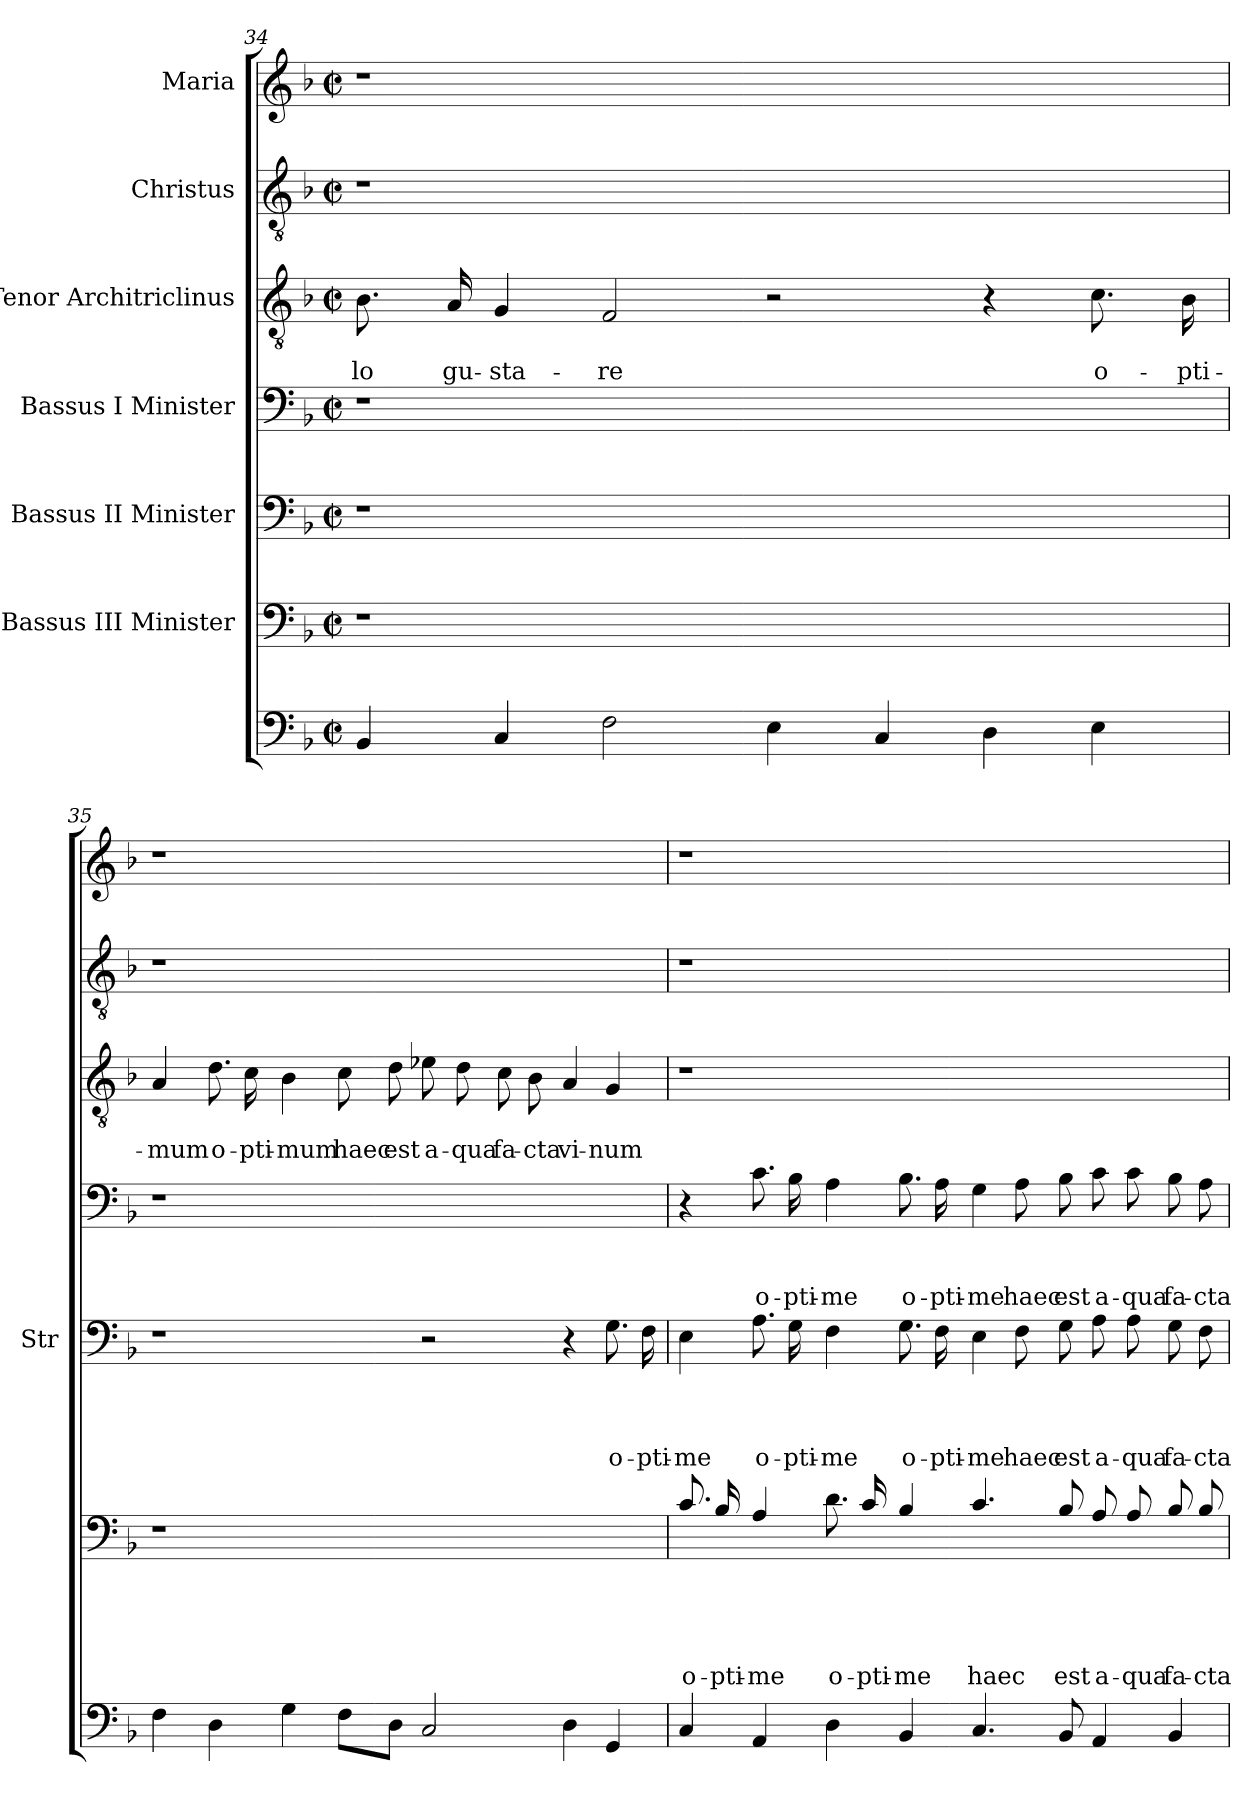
**kern	**kern	**text	**text	**text	**text	**text	**kern	**text	**text	**text	**text	**kern	**text	**text	**text	**kern	**text	**text	**kern	**kern
*part7	*part6	*part6	*part6	*part6	*part6	*part6	*part5	*part5	*part5	*part5	*part5	*part4	*part4	*part4	*part4	*part3	*part3	*part3	*part2	*part1
*staff7	*staff6	*staff6	*staff6	*staff6	*staff6	*staff6	*staff5	*staff5	*staff5	*staff5	*staff5	*staff4	*staff4	*staff4	*staff4	*staff3	*staff3	*staff3	*staff2	*staff1
*	*I"Bassus III  Minister	*	*	*	*	*	*I"Bassus II  Minister	*	*	*	*	*I"Bassus  I Minister	*	*	*	*I"Tenor  Architriclinus	*	*	*I"Christus	*I"Maria
*	*	*	*	*	*	*	*I'Str	*	*	*	*	*	*	*	*	*	*	*	*	*
*clefF4	*clefF4	*	*	*	*	*	*clefF4	*	*	*	*	*clefF4	*	*	*	*clefGv2	*	*	*clefGv2	*clefG2
*	*ITrd8c14	*	*	*	*	*	*	*	*	*	*	*	*	*	*	*	*	*	*	*
*k[b-]	*k[b-]	*	*	*	*	*	*k[b-]	*	*	*	*	*k[b-]	*	*	*	*k[b-]	*	*	*k[b-]	*k[b-]
*d:	*d:	*	*	*	*	*	*d:	*	*	*	*	*d:	*	*	*	*d:	*	*	*d:	*d:
*M2/2	*M2/2	*	*	*	*	*	*M2/2	*	*	*	*	*M2/2	*	*	*	*M2/2	*	*	*M2/2	*M2/2
*met(c|)	*met(c|)	*	*	*	*	*	*met(c|)	*	*	*	*	*met(c|)	*	*	*	*met(c|)	*	*	*met(c|)	*met(c|)
=34	=34	=34	=34	=34	=34	=34	=34	=34	=34	=34	=34	=34	=34	=34	=34	=34	=34	=34	=34	=34
!	!	!	!	!	!	!	!	!	!	!	!	!	!	!	!	!	!	!LO:LY:b	!	!
4BB-/	1r	.	.	.	.	.	1r	.	.	.	.	1r	.	.	.	8.B-\	.	-lo	1r	1r
!	!	!	!	!	!	!	!	!	!	!	!	!	!	!	!	!	!	!LO:LY:b	!	!
.	.	.	.	.	.	.	.	.	.	.	.	.	.	.	.	16A/	.	gu-	.	.
!	!	!	!	!	!	!	!	!	!	!	!	!	!	!	!	!	!	!LO:LY:b	!	!
4C/	.	.	.	.	.	.	.	.	.	.	.	.	.	.	.	4G/	.	-sta-	.	.
!	!	!	!	!	!	!	!	!	!	!	!	!	!	!	!	!	!	!LO:LY:b	!	!
2F\	.	.	.	.	.	.	.	.	.	.	.	.	.	.	.	2F/	.	-re	.	.
4E\	1ryy	.	.	.	.	.	1ryy	.	.	.	.	1ryy	.	.	.	2r	.	.	1ryy	1ryy
4C/	.	.	.	.	.	.	.	.	.	.	.	.	.	.	.	.	.	.	.	.
4D\	.	.	.	.	.	.	.	.	.	.	.	.	.	.	.	4r	.	.	.	.
!	!	!	!	!	!	!	!	!	!	!	!	!	!	!	!	!	!	!LO:LY:b	!	!
4E\	.	.	.	.	.	.	.	.	.	.	.	.	.	.	.	8.c\	.	o-	.	.
!	!	!	!	!	!	!	!	!	!	!	!	!	!	!	!	!	!	!LO:LY:b	!	!
.	.	.	.	.	.	.	.	.	.	.	.	.	.	.	.	16B-\	.	-pti-	.	.
!!LO:LB:g=z
=35	=35	=35	=35	=35	=35	=35	=35	=35	=35	=35	=35	=35	=35	=35	=35	=35	=35	=35	=35	=35
!	!	!	!	!	!	!	!	!	!	!	!	!	!	!	!	!	!	!LO:LY:b	!	!
4F\	1r	.	.	.	.	.	1r	.	.	.	.	1r	.	.	.	4A/	.	-mum	1r	1r
!	!	!	!	!	!	!	!	!	!	!	!	!	!	!	!	!	!	!LO:LY:b	!	!
4D\	.	.	.	.	.	.	.	.	.	.	.	.	.	.	.	8.d\	.	o-	.	.
!	!	!	!	!	!	!	!	!	!	!	!	!	!	!	!	!	!	!LO:LY:b	!	!
.	.	.	.	.	.	.	.	.	.	.	.	.	.	.	.	16c\	.	-pti-	.	.
!	!	!	!	!	!	!	!	!	!	!	!	!	!	!	!	!	!	!LO:LY:b	!	!
4G\	.	.	.	.	.	.	.	.	.	.	.	.	.	.	.	4B-\	.	-mum	.	.
!	!	!	!	!	!	!	!	!	!	!	!	!	!	!	!	!	!	!LO:LY:b	!	!
8F\L	.	.	.	.	.	.	.	.	.	.	.	.	.	.	.	8c\	.	haec	.	.
!	!	!	!	!	!	!	!	!	!	!	!	!	!	!	!	!	!	!LO:LY:b	!	!
8D\J	.	.	.	.	.	.	.	.	.	.	.	.	.	.	.	8d\	.	est	.	.
!	!	!	!	!	!	!	!	!	!	!	!	!	!	!	!	!	!	!LO:LY:b	!	!
2C/	1ryy	.	.	.	.	.	2r	.	.	.	.	1ryy	.	.	.	8e-X\	.	a-	1ryy	1ryy
!	!	!	!	!	!	!	!	!	!	!	!	!	!	!	!	!	!	!LO:LY:b	!	!
.	.	.	.	.	.	.	.	.	.	.	.	.	.	.	.	8d\	.	-qua	.	.
!	!	!	!	!	!	!	!	!	!	!	!	!	!	!	!	!	!	!LO:LY:b	!	!
.	.	.	.	.	.	.	.	.	.	.	.	.	.	.	.	8c\	.	fa-	.	.
!	!	!	!	!	!	!	!	!	!	!	!	!	!	!	!	!	!	!LO:LY:b	!	!
.	.	.	.	.	.	.	.	.	.	.	.	.	.	.	.	8B-\	.	-cta	.	.
!	!	!	!	!	!	!	!	!	!	!	!	!	!	!	!	!	!	!LO:LY:b	!	!
4D\	.	.	.	.	.	.	4r	.	.	.	.	.	.	.	.	4A/	.	vi-	.	.
!	!	!	!	!	!	!	!	!	!	!	!LO:LY:b	!	!	!	!	!	!	!LO:LY:b	!	!
4GG/	.	.	.	.	.	.	8.G\	.	.	.	o-	.	.	.	.	4G/	.	-num	.	.
!	!	!	!	!	!	!	!	!	!	!	!LO:LY:b	!	!	!	!	!	!	!	!	!
.	.	.	.	.	.	.	16F\	.	.	.	-pti-	.	.	.	.	.	.	.	.	.
=36	=36	=36	=36	=36	=36	=36	=36	=36	=36	=36	=36	=36	=36	=36	=36	=36	=36	=36	=36	=36
!	!	!	!	!	!	!LO:LY:b	!	!	!	!	!LO:LY:b	!	!	!	!	!	!	!	!	!
4C/	8.C/	.	.	.	.	o-	4E\	.	.	.	-me	4r	.	.	.	1r	.	.	1r	1r
!	!	!	!	!	!	!LO:LY:b	!	!	!	!	!	!	!	!	!	!	!	!	!	!
.	16BB-/	.	.	.	.	-pti-	.	.	.	.	.	.	.	.	.	.	.	.	.	.
!	!	!	!	!	!	!LO:LY:b	!	!	!	!	!LO:LY:b	!	!	!	!LO:LY:b	!	!	!	!	!
4AA/	4AA/	.	.	.	.	-me	8.A\	.	.	.	o-	8.c\	.	.	o-	.	.	.	.	.
!	!	!	!	!	!	!	!	!	!	!	!LO:LY:b	!	!	!	!LO:LY:b	!	!	!	!	!
.	.	.	.	.	.	.	16G\	.	.	.	-pti-	16B-\	.	.	-pti-	.	.	.	.	.
!	!	!	!	!	!	!LO:LY:b	!	!	!	!	!LO:LY:b	!	!	!	!LO:LY:b	!	!	!	!	!
4D\	8.D\	.	.	.	.	o-	4F\	.	.	.	-me	4A\	.	.	-me	.	.	.	.	.
!	!	!	!	!	!	!LO:LY:b	!	!	!	!	!	!	!	!	!	!	!	!	!	!
.	16C/	.	.	.	.	-pti-	.	.	.	.	.	.	.	.	.	.	.	.	.	.
!	!	!	!	!	!	!LO:LY:b	!	!	!	!	!LO:LY:b	!	!	!	!LO:LY:b	!	!	!	!	!
4BB-/	4BB-/	.	.	.	.	-me	8.G\	.	.	.	o-	8.B-\	.	.	o-	.	.	.	.	.
!	!	!	!	!	!	!	!	!	!	!	!LO:LY:b	!	!	!	!LO:LY:b	!	!	!	!	!
.	.	.	.	.	.	.	16F\	.	.	.	-pti-	16A\	.	.	-pti-	.	.	.	.	.
!	!	!	!	!	!	!LO:LY:b	!	!	!	!	!LO:LY:b	!	!	!	!LO:LY:b	!	!	!	!	!
4.C/	4.C/	.	.	.	.	haec	4E\	.	.	.	-me	4G\	.	.	-me	1ryy	.	.	1ryy	1ryy
!	!	!	!	!	!	!	!	!	!	!	!LO:LY:b	!	!	!	!LO:LY:b	!	!	!	!	!
.	.	.	.	.	.	.	8F\	.	.	.	haec	8A\	.	.	haec	.	.	.	.	.
!	!	!	!	!	!	!LO:LY:b	!	!	!	!	!LO:LY:b	!	!	!	!LO:LY:b	!	!	!	!	!
8BB-/	8BB-/	.	.	.	.	est	8G\	.	.	.	est	8B-\	.	.	est	.	.	.	.	.
!	!	!	!	!	!	!LO:LY:b	!	!	!	!	!LO:LY:b	!	!	!	!LO:LY:b	!	!	!	!	!
4AA/	8AA/	.	.	.	.	a-	8A\	.	.	.	a-	8c\	.	.	a-	.	.	.	.	.
!	!	!	!	!	!	!LO:LY:b	!	!	!	!	!LO:LY:b	!	!	!	!LO:LY:b	!	!	!	!	!
.	8AA/	.	.	.	.	-qua	8A\	.	.	.	-qua	8c\	.	.	-qua	.	.	.	.	.
!	!	!	!	!	!	!LO:LY:b	!	!	!	!	!LO:LY:b	!	!	!	!LO:LY:b	!	!	!	!	!
4BB-/	8BB-/	.	.	.	.	fa-	8G\	.	.	.	fa-	8B-\	.	.	fa-	.	.	.	.	.
!	!	!	!	!	!	!LO:LY:b	!	!	!	!	!LO:LY:b	!	!	!	!LO:LY:b	!	!	!	!	!
.	8BB-/	.	.	.	.	-cta	8F\	.	.	.	-cta	8A\	.	.	-cta	.	.	.	.	.
=	=	=	=	=	=	=	=	=	=	=	=	=	=	=	=	=	=	=	=	=
*-	*-	*-	*-	*-	*-	*-	*-	*-	*-	*-	*-	*-	*-	*-	*-	*-	*-	*-	*-	*-
